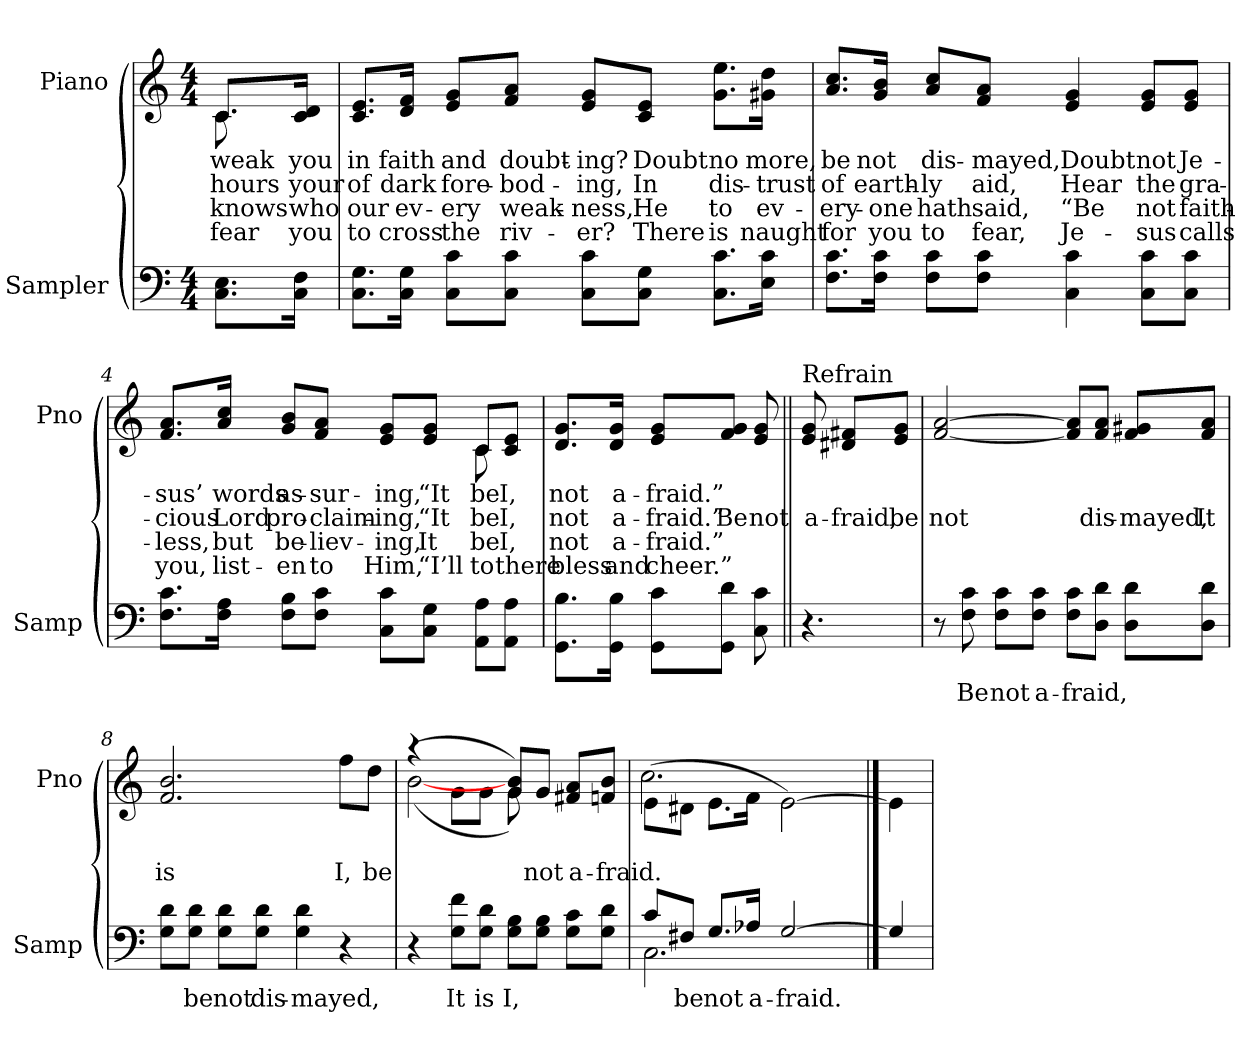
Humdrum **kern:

**kern	**text	**kern	**text	**text	**text	**text
*part2	*part2	*part1	*part1	*part1	*part1	*part1
*staff2	*staff2	*staff1	*staff1	*staff1	*staff1	*staff1
*I"Sampler	*	*I"Piano	*	*	*	*
*I'Samp	*	*I'Pno	*	*	*	*
*clefF4	*	*clefG2	*	*	*	*
*M4/4	*	*M4/4	*	*	*	*
=1	=1	=1	=1	=1	=1	=1
*	*	*^	*	*	*	*
8.C\ 8.E\L	.	8.c/L	8.c	weak	hours	knows	fear
16C\ 16F\Jk	.	16c/ 16d/Jk	16ryy	you	your	who	you
*	*	*v	*v	*	*	*	*
=2	=2	=2	=2	=2	=2	=2
8.C\ 8.G\L	.	8.c/ 8.e/L	in	of	our	to
16C\ 16G\Jk	.	16d/ 16f/Jk	faith	dark	ev-	cross
8C\ 8c\L	.	8e/ 8g/L	and	fore-	-ery	the
8C\ 8c\J	.	8f/ 8a/J	doubt-	-bod-	weak-	riv-
8C\ 8c\L	.	8e/ 8g/L	-ing?	-ing,	-ness,	-er?
8C\ 8G\J	.	8c/ 8e/J	Doubt	In	He	There
8.C\ 8.c\L	.	8.g\ 8.ee\L	no	dis-	to	is
16E\ 16c\Jk	.	16g#X\ 16dd\Jk	more,	-trust	ev-	naught
=3	=3	=3	=3	=3	=3	=3
8.F\ 8.c\L	.	8.a/ 8.cc/L	be	of	-ery-	for
16F\ 16c\Jk	.	16g/ 16b/Jk	not	earth-	-one	you
8F\ 8c\L	.	8a/ 8cc/L	dis-	-ly	hath	to
8F\ 8c\J	.	8f/ 8a/J	-mayed,	aid,	said,	fear,
4C 4c	.	4e 4g	Doubt	Hear	“Be	Je-
8C\ 8c\L	.	8e/ 8g/L	not	the	not	-sus
8C\ 8c\J	.	8e/ 8g/J	Je-	gra-	faith-	calls
=4	=4	=4	=4	=4	=4	=4
*	*	*^	*	*	*	*
8.F\ 8.c\L	.	8.f/ 8.a/L	2.ryy	-sus’	-cious	-less,	you,
16F\ 16A\Jk	.	16a/ 16cc/Jk	.	words	Lord	but	list-
8F\ 8B\L	.	8g/ 8b/L	.	as-	pro-	be-	-en
8F\ 8c\J	.	8f/ 8a/J	.	-sur-	-claim-	-liev-	to
8C\ 8c\L	.	8e/ 8g/L	.	-ing,	-ing,	-ing,	Him,
8C\ 8G\J	.	8e/ 8g/J	.	“It	“It	It	“I’ll
8AA\ 8A\L	.	8c/L	8c	be	be	be	to
8AA\ 8A\J	.	8c/ 8e/J	8ryy	I,	I,	I,	there
*	*	*v	*v	*	*	*	*
=5	=5	=5	=5	=5	=5	=5
8.GG\ 8.B\L	.	8.d/ 8.g/L	not	not	not	bless
16GG\ 16B\Jk	.	16d/ 16g/Jk	a-	a-	a-	and
8GG\ 8c\L	.	8e/ 8g/L	-fraid.”	-fraid.”	-fraid.”	cheer.”
8GG\ 8d\J	.	8f/ 8g/J	.	Be	.	.
8C 8c	.	8e 8g	.	not	.	.
=6||	=6||	=6||	=6||	=6||	=6||	=6||
!	!	!LO:TX:t=Refrain	!	!	!	!
4.r	.	8e 8g	.	a-	.	.
.	.	8d#X/ 8f#X/L	.	-fraid,	.	.
.	.	8e/ 8g/J	.	be	.	.
=7	=7	=7	=7	=7	=7	=7
8r	.	[2f [2a	.	not	.	.
8F 8c	Be	.	.	.	.	.
8F\ 8c\L	not	.	.	.	.	.
8F\ 8c\J	a-	.	.	.	.	.
8F\ 8c\L	-fraid,	8f]/ 8a]/L	.	.	.	.
8D\ 8d\J	.	8f/ 8a/J	.	dis-	.	.
8D\ 8d\L	.	8f/ 8g#X/L	.	-mayed,	.	.
8D\ 8d\J	.	8f/ 8a/J	.	It	.	.
=8	=8	=8	=8	=8	=8	=8
8G\ 8d\L	.	2.f/ 2.b/	.	is	.	.
8G\ 8d\J	be	.	.	.	.	.
8G\ 8d\L	not	.	.	.	.	.
8G\ 8d\J	dis-	.	.	.	.	.
4G 4d	-mayed,	.	.	.	.	.
4r	.	8ff\L	.	I,	.	.
.	.	8dd\J	.	be	.	.
=9	=9	=9	=9	=9	=9	=9
*	*	*^	*	*	*	*
4r	.	(4r	([2b	.	.	.	.
8G\ 8f\L	It	8g\L	.	.	.	.	.
8G\ 8d\J	is	8g\J	.	.	.	.	.
8G\ 8B\L	I,	8g/ 8b/L)	8g)	.	.	.	.
8G\ 8B\J	.	8g/J	4.ryy	.	not	.	.
8G\ 8c\L	.	8f#X/ 8a/L	.	.	a-	.	.
8G\ 8d\J	.	8fn/ 8b/J	.	.	-fraid.	.	.
=10	=10	=10	=10	=10	=10	=10	=10
*^	*	*	*	*	*	*	*
8c/L	2.C	.	(8e\L	2.cc	.	.	.	.
8F#X/J	.	be	8d#X\J	.	.	.	.	.
8.G/L	.	not	8.e\L	.	.	.	.	.
16A-X/Jk	.	a-	16f\Jk	.	.	.	.	.
[2G/	.	-fraid.	[2e\)	.	.	.	.	.
.	4ryy	.	.	4ryy	.	.	.	.
*v	*v	*	*	*	*	*	*	*
*	*	*v	*v	*	*	*	*
==11	==11	==11	==11	==11	==11	==11
4G/]	.	4e\]	.	.	.	.
=	=	=	=	=	=	=
*-	*-	*-	*-	*-	*-	*-
